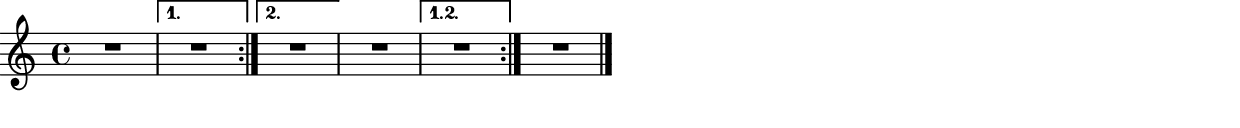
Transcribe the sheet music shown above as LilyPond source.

%% Generated by lilypond-book
%% Options: [exampleindent=10.16\mm,indent=0\mm,line-width=160\mm]
\include "lilypond-book-preamble.ly"


% ****************************************************************
% Start cut-&-pastable-section
% ****************************************************************

#(ly:set-option 'eps-box-padding 3.000000)



\paper {
  indent = 0\mm
  line-width = 160\mm
  % offset the left padding, also add 1mm as lilypond creates cropped
  % images with a little space on the right
  line-width = #(- line-width (* mm  3.000000) (* mm 1))
}

\layout {
  
}




% ****************************************************************
% ly snippet:
% ****************************************************************
\sourcefilename "/lilypond-2.24.3/input/regression/musicxml/45f-Repeats-InvalidEndings.xml"
\sourcefileline 0
\version "2.24.3"
% automatically converted by musicxml2ly from -
\pointAndClickOff

\header {
    texidoc = 
    "Some more nested repeats with 
          alternatives, where the MusicXML file does not make sense in the 
          first place. How well are applications able to cope with improper 
          repeats and alternatives?"
    }

\layout {
    \context { \Score
        skipBars = ##t
        autoBeaming = ##f
        }
    }
PartPOneVoiceOne =  \relative c' {
    \repeat volta 2 {
        \repeat volta 2 {
            \clef "treble" \time 4/4 \key c \major | % 1
            R1 }
        \alternative { {
                | % 2
                R1 }
            {
                | % 3
                R1 }
            } | % 4
        R1 }
    \alternative { {
            | % 4
            R1 }
        } | % 5
    R1 \bar "|."
    }


% The score definition
\score {
    <<
        
        \new Staff
        <<
            
            \context Staff << 
                \mergeDifferentlyDottedOn\mergeDifferentlyHeadedOn
                \context Voice = "PartPOneVoiceOne" {  \PartPOneVoiceOne }
                >>
            >>
        
        >>
    \layout {}
    % To create MIDI output, uncomment the following line:
    %  \midi {\tempo 4 = 100 }
    }




% ****************************************************************
% end ly snippet
% ****************************************************************
